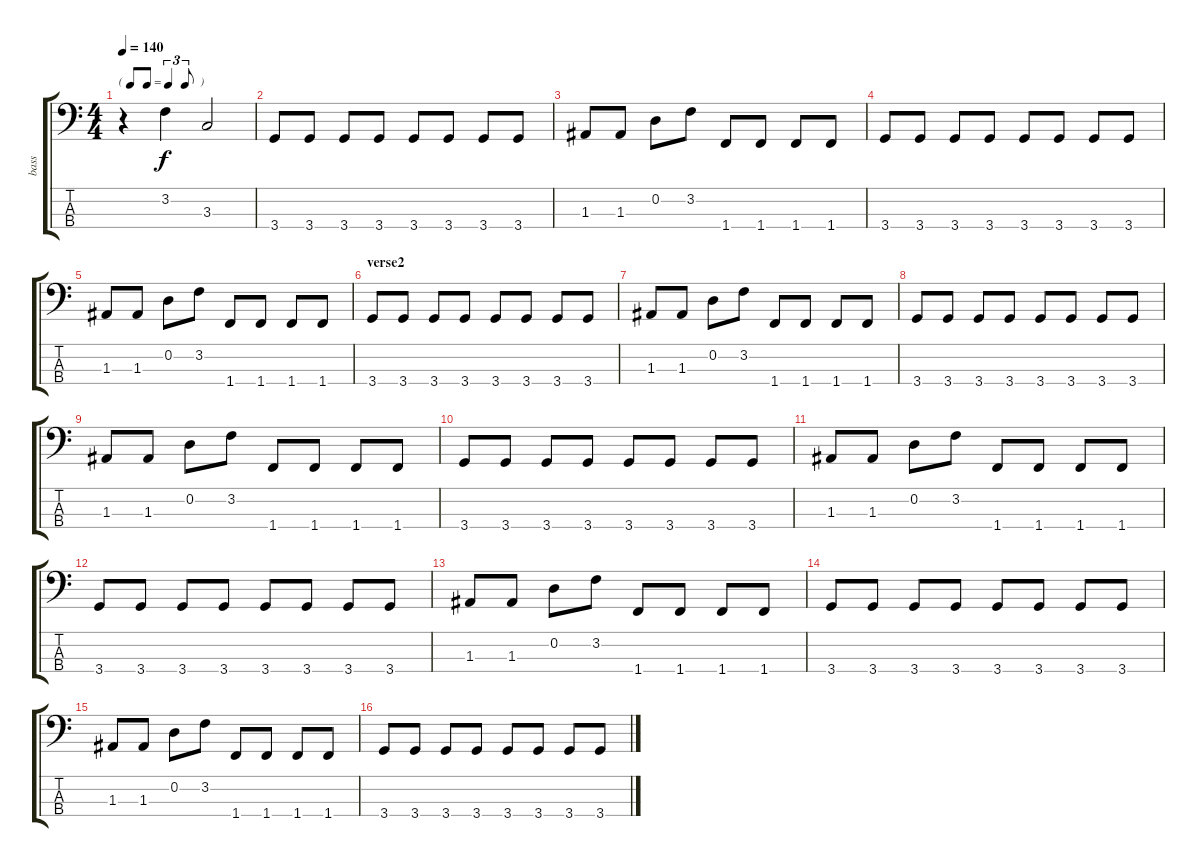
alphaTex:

\track ("bass" "bass") {instrument electricbassfinger}
\staff {score tabs}
\tuning (G2 D2 A1 E1) {hide}
\ts (4 4)
\tf triplet8th
\tempo 140
\clef f4
\ks c
r.4{dy f} 3.2.4 3.3.2 |
3.4.8 3.4.8 3.4.8 3.4.8 3.4.8 3.4.8 3.4.8 3.4.8 |
1.3.8 1.3.8 0.2.8 3.2.8 1.4.8 1.4.8 1.4.8 1.4.8 |
3.4.8 3.4.8 3.4.8 3.4.8 3.4.8 3.4.8 3.4.8 3.4.8 |
1.3.8 1.3.8 0.2.8 3.2.8 1.4.8 1.4.8 1.4.8 1.4.8 |
\section ("" "verse2")
3.4.8 3.4.8 3.4.8 3.4.8 3.4.8 3.4.8 3.4.8 3.4.8 |
1.3.8 1.3.8 0.2.8 3.2.8 1.4.8 1.4.8 1.4.8 1.4.8 |
3.4.8 3.4.8 3.4.8 3.4.8 3.4.8 3.4.8 3.4.8 3.4.8 |
1.3.8 1.3.8 0.2.8 3.2.8 1.4.8 1.4.8 1.4.8 1.4.8 |
3.4.8 3.4.8 3.4.8 3.4.8 3.4.8 3.4.8 3.4.8 3.4.8 |
1.3.8 1.3.8 0.2.8 3.2.8 1.4.8 1.4.8 1.4.8 1.4.8 |
3.4.8 3.4.8 3.4.8 3.4.8 3.4.8 3.4.8 3.4.8 3.4.8 |
1.3.8 1.3.8 0.2.8 3.2.8 1.4.8 1.4.8 1.4.8 1.4.8 |
3.4.8 3.4.8 3.4.8 3.4.8 3.4.8 3.4.8 3.4.8 3.4.8 |
1.3.8 1.3.8 0.2.8 3.2.8 1.4.8 1.4.8 1.4.8 1.4.8 |
3.4.8 3.4.8 3.4.8 3.4.8 3.4.8 3.4.8 3.4.8 3.4.8
